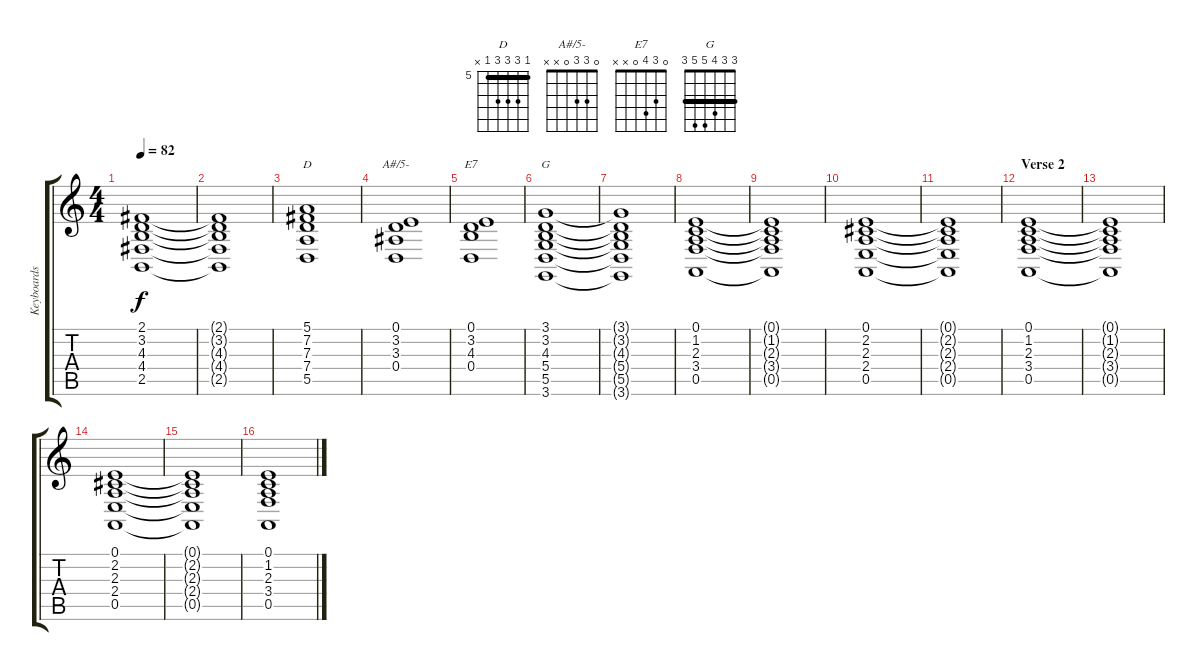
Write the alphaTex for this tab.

\track ("Keyboards" "Keyboards") {instrument synthstrings2}
\staff {score tabs}
\tuning (E4 B3 G3 D3 A2 E2) {hide}
\chord ("D" 5 7 7 7 5 x) {firstfret 5 barre 5}
\chord ("A#/5-" 0 3 3 0 x x)
\chord ("E7" 0 3 4 0 x x)
\chord ("G" 3 3 4 5 5 3) {barre 3}
\ts (4 4)
\tempo 82
\clef g2
\ks c
(2.1 3.2 4.3 4.4 2.5).1{dy f} |
(2.1{t} 3.2{t} 4.3{t} 4.4{t} 2.5{t}).1 |
(5.1 7.2 7.3 7.4 5.5).1{ch "D"} |
(0.1 3.2 3.3 0.4).1{ch "A#/5-"} |
(0.1 3.2 4.3 0.4).1{ch "E7"} |
(3.1 3.2 4.3 5.4 5.5 3.6).1{ch "G"} |
(3.1{t} 3.2{t} 4.3{t} 5.4{t} 5.5{t} 3.6{t}).1 |
(0.1 1.2 2.3 3.4 0.5).1 |
(0.1{t} 1.2{t} 2.3{t} 3.4{t} 0.5{t}).1 |
(0.1 2.2 2.3 2.4 0.5).1 |
(0.1{t} 2.2{t} 2.3{t} 2.4{t} 0.5{t}).1 |
\section ("" "Verse 2")
(0.1 1.2 2.3 3.4 0.5).1 |
(0.1{t} 1.2{t} 2.3{t} 3.4{t} 0.5{t}).1 |
(0.1 2.2 2.3 2.4 0.5).1 |
(0.1{t} 2.2{t} 2.3{t} 2.4{t} 0.5{t}).1 |
(0.1 1.2 2.3 3.4 0.5).1
